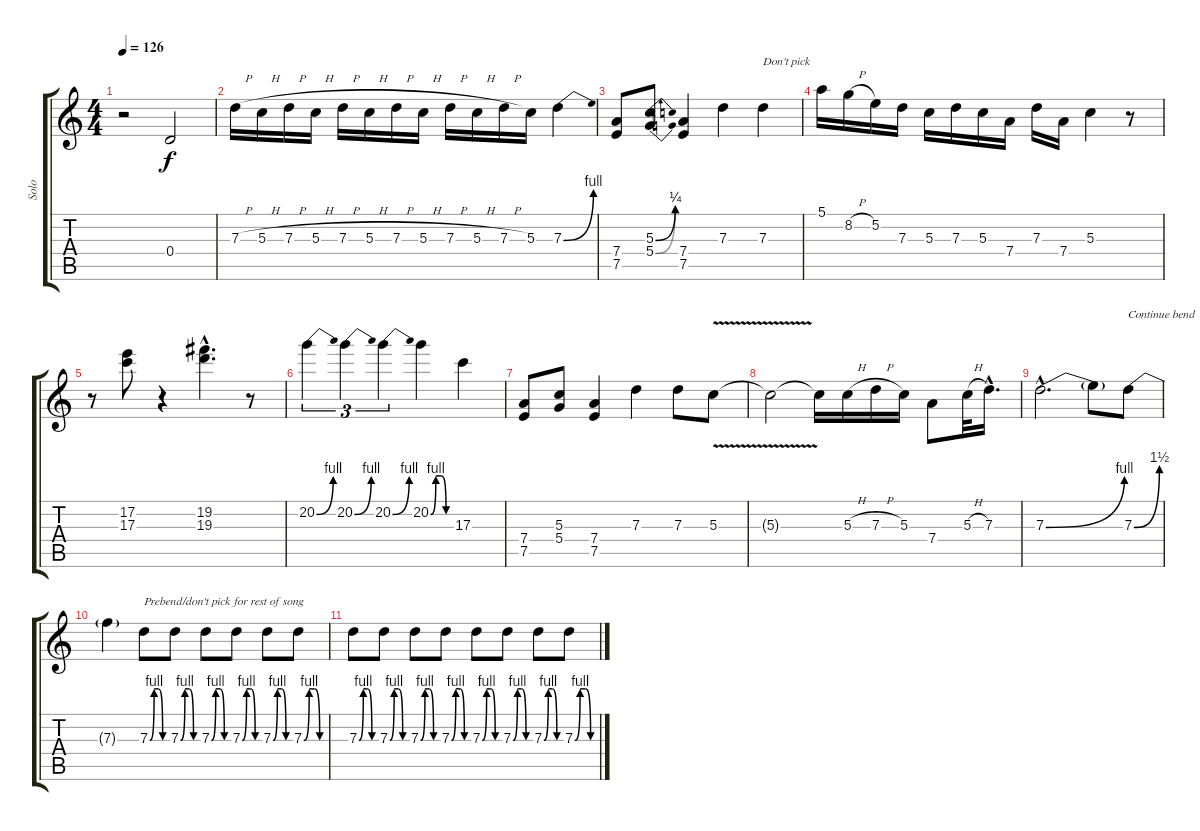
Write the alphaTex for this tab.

\track ("Solo " "Solo ") {instrument distortionguitar}
\staff {score tabs}
\tuning (E4 B3 G3 D3 A2 E2) {hide}
\ts (4 4)
\tempo 126
\clef g2
\ks c
r.2{dy f} 0.4.2 |
7.3{h}.16 5.3{h}.16 7.3{h}.16 5.3{h}.16 7.3{h}.16 5.3{h}.16 7.3{h}.16 5.3{h}.16 7.3{h}.16 5.3{h}.16 7.3{h}.16 5.3.16 7.3{be (bend 0 0 60 4)}.4 |
(7.4 7.5).8 (5.3{be (bend 0 0 60 1)} 5.4{be (bend 0 0 60 1)}).8 (7.4 7.5).4 7.3.4 7.3.4{txt "Don't pick"} |
5.1.16 8.2{h}.16 5.2.16 7.3.16 5.3.16 7.3.16 5.3.16 7.4.16 7.3.16 7.4.16 5.3.4 r.8 |
r.8 (17.2 17.3).8 r.4 (19.2{hac} 19.3{hac}).4{d} r.8 |
20.2{be (bend 0 0 60 4)}.4{tu (3 2)} 20.2{be (bend 0 0 60 4)}.4{tu (3 2)} 20.2{be (bend 0 0 60 4)}.4{tu (3 2)} 20.2{be (custom 0 0 15 4 30 4 45 0 60 0)}.4 17.3.4 |
(7.4 7.5).8 (5.3 5.4).8 (7.4 7.5).4 7.3.4 7.3.8 5.3{v}.8 |
5.3{t}.2 5.3{t}.16 5.3{h}.16 7.3{h}.16 5.3.16 7.4.8 5.3{h}.32 7.3{hac}.16{d} |
7.3{be (bend 0 0 60 4) hac}.2{d} 7.3{t}.8 7.3{be (bend 0 0 60 6)}.8{txt "Continue bend"} |
7.3{t}.4 7.3{be (custom 0 0 15 4 30 4 45 0 60 0)}.8{txt "Prebend/don't pick for rest of song"} 7.3{be (custom 0 0 15 4 30 4 45 0 60 0)}.8 7.3{be (custom 0 0 15 4 30 4 45 0 60 0)}.8 7.3{be (custom 0 0 15 4 30 4 45 0 60 0)}.8 7.3{be (custom 0 0 15 4 30 4 45 0 60 0)}.8 7.3{be (custom 0 0 15 4 30 4 45 0 60 0)}.8 |
7.3{be (custom 0 0 15 4 30 4 45 0 60 0)}.8 7.3{be (custom 0 0 15 4 30 4 45 0 60 0)}.8 7.3{be (custom 0 0 15 4 30 4 45 0 60 0)}.8 7.3{be (custom 0 0 15 4 30 4 45 0 60 0)}.8 7.3{be (custom 0 0 15 4 30 4 45 0 60 0)}.8 7.3{be (custom 0 0 15 4 30 4 45 0 60 0)}.8 7.3{be (custom 0 0 15 4 30 4 45 0 60 0)}.8 7.3{be (custom 0 0 15 4 30 4 45 0 60 0)}.8
